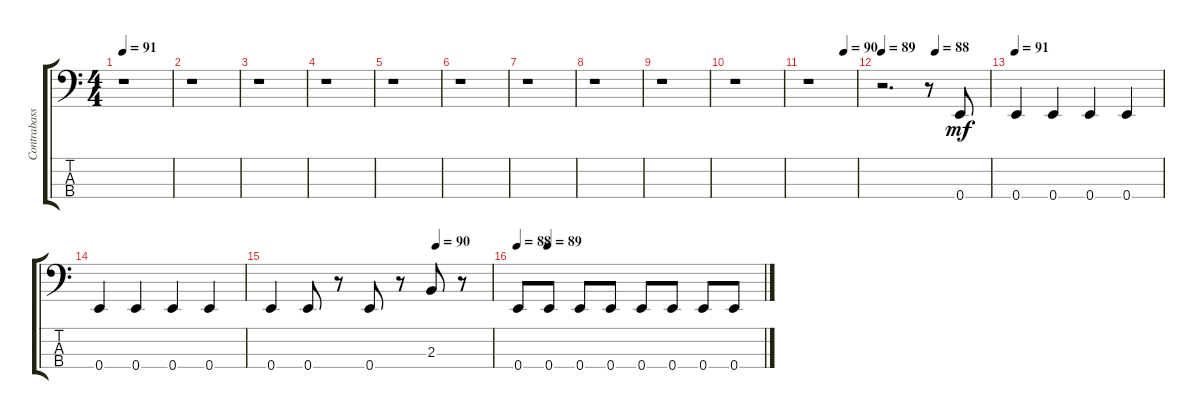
\track ("Contrabass" "Contrabass") {instrument contrabass}
\staff {score tabs}
\tuning (G2 D2 A1 E1) {hide}
\ts (4 4)
\tempo 91
\clef f4
\ks c
r.1{dy mp} |
r.1 |
r.1 |
r.1 |
r.1 |
r.1 |
r.1 |
r.1 |
r.1 |
r.1 |
\tempo (90 0.75)
r.1 |
\tempo 89
\tempo (88 0.5)
r.2{d} r.8 0.4.8{dy mf} |
\tempo 91
0.4.4 0.4.4 0.4.4 0.4.4 |
0.4.4 0.4.4 0.4.4 0.4.4 |
\tempo (90 0.75)
0.4.4 0.4.8 r.8 0.4.8 r.8 2.3.8 r.8 |
\tempo 88
\tempo (89 0.125)
0.4.8 0.4.8 0.4.8 0.4.8 0.4.8 0.4.8 0.4.8 0.4.8
